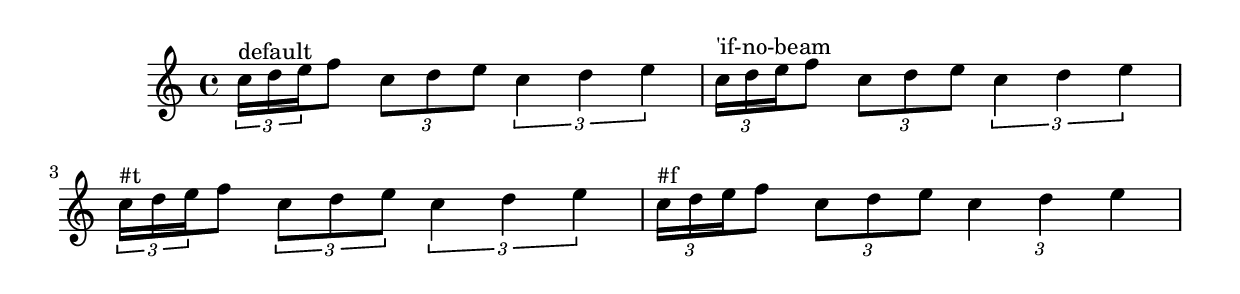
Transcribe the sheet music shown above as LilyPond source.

%% DO NOT EDIT this file manually; it is automatically
%% generated from LSR http://lsr.dsi.unimi.it
%% Make any changes in LSR itself, or in Documentation/snippets/new/ ,
%% and then run scripts/auxiliar/makelsr.py
%%
%% This file is in the public domain.
\version "2.14.0"

\header {
  lsrtags = "rhythms, tweaks-and-overrides"

%% Translation of GIT committish: 6977ddc9a3b63ea810eaecb864269c7d847ccf98

  texidoces = "
El comportamiento predeterminado de la visibilidad de los corchetes de
grupo de valoración especial es imprimir el corchete a no ser que haya
una barra de la misma longitud que el grupo especial.  Para controlar
la visibilidad de los corchetes de grupo, establezca la propiedad
@code{'bracket-visibility} a @code{#t} (imprimir el corchete siempre),
@code{#f} (no imprimirlo nunca) o @code{#'if-no-beam} (imprimir el
corchete solamente si no hay barra).

"

  doctitlees = "Controlar la visibilidad de los corchetes de grupo especial"

%% Translation of GIT committish: 3b125956b08d27ef39cd48bfa3a2f1e1bb2ae8b4
  texidocfr = "
Selon la tradition, les crochets indicateurs de nolet sont toujours
imprimés, sauf dans le cas où ils seraient de la même longueur qu'une
ligature.  LilyPond permet, au travers de la propriété
@code{'bracket-visibility}, de contôler précisément leur
affichage@tie{}: déterminée à @code{#t}, ils seront toujours
imprimés@tie{}; @code{#f} permet de ne jamais les imprimer, et
@code{#'if-no-beam} les imprimera en l'absence de ligature.

"
  doctitlefr = "Contrôle de l'impression des crochets de nolet"


  texidoc = "
The default behavior of tuplet-bracket visibility is to print a bracket
unless there is a beam of the same length as the tuplet. To control the
visibility of tuplet brackets, set the property
@code{'bracket-visibility} to either @code{#t} (always print a
bracket), @code{#f} (never print a bracket) or @code{#'if-no-beam}
(only print a bracket if there is no beam).

"
  doctitle = "Controlling tuplet bracket visibility"
} % begin verbatim

music = \relative c'' {
  \times 2/3 { c16[ d e } f8]
  \times 2/3 { c8 d e }
  \times 2/3 { c4 d e }
}

\new Voice {
  \relative c' {
    << \music s4^"default" >>
    \override TupletBracket #'bracket-visibility = #'if-no-beam
    << \music s4^"'if-no-beam" >>
    \override TupletBracket #'bracket-visibility = ##t
    << \music s4^"#t" >>
    \override TupletBracket #'bracket-visibility = ##f
    << \music s4^"#f" >>
  }
}


